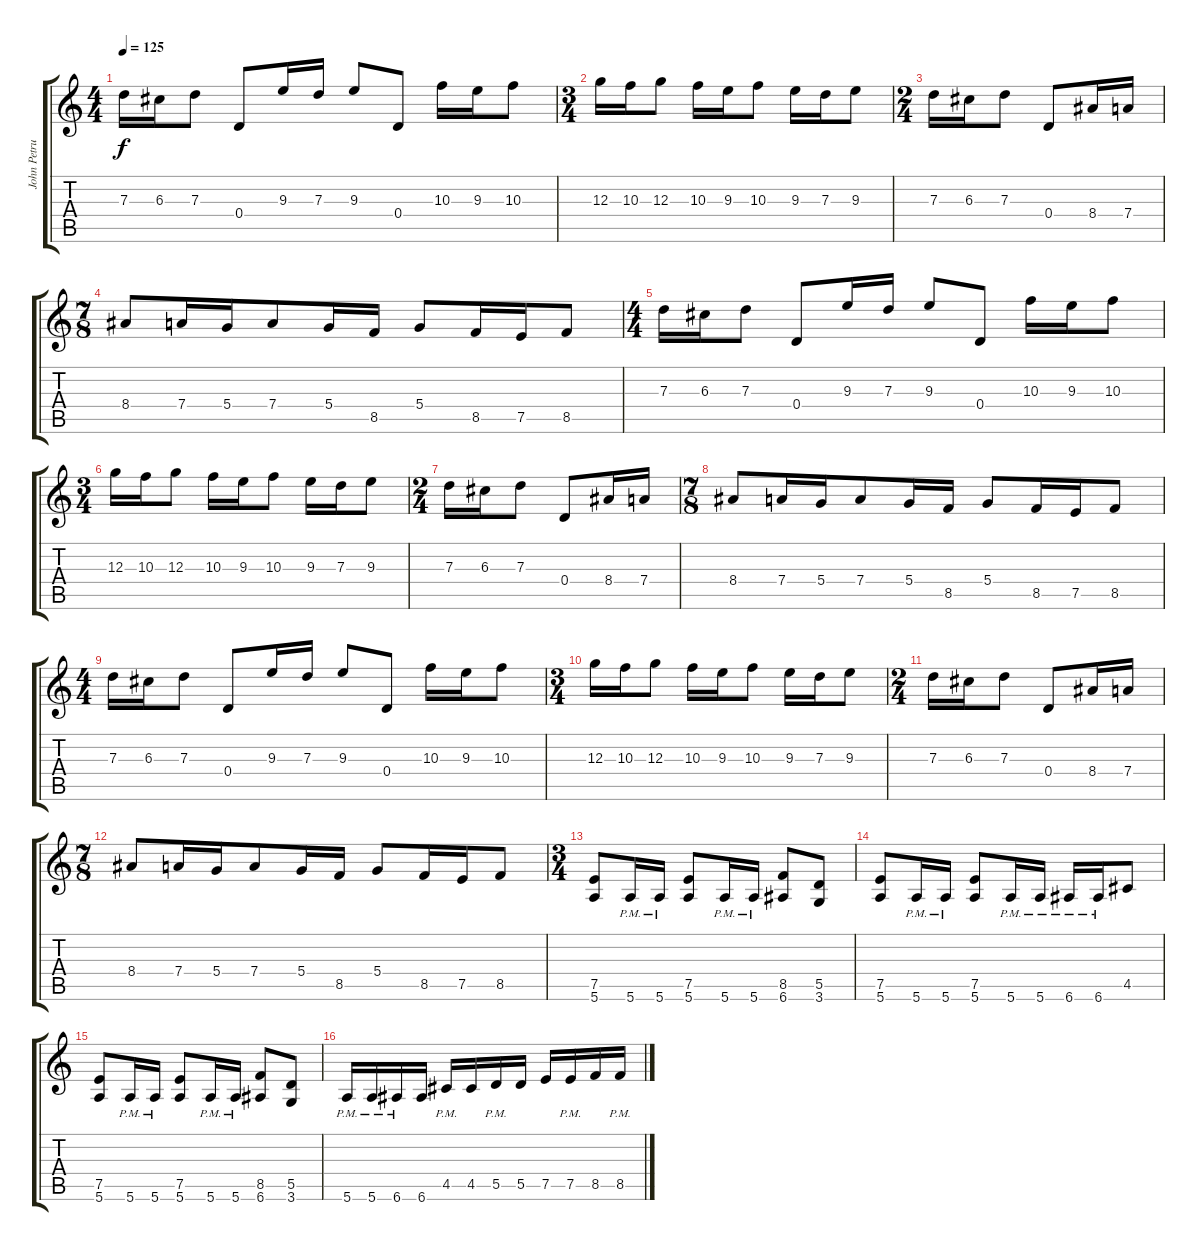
\track ("John Petrucci Lead Guitar" "John Petru") {instrument distortionguitar}
\staff {score tabs}
\tuning (E4 B3 G3 D3 A2 E2) {hide}
\ts (4 4)
\tempo 125
\clef g2
\ks c
7.3.16{dy f} 6.3.16 7.3.8 0.4.8 9.3.16 7.3.16 9.3.8 0.4.8 10.3.16 9.3.16 10.3.8 |
\ts (3 4)
12.3.16 10.3.16 12.3.8 10.3.16 9.3.16 10.3.8 9.3.16 7.3.16 9.3.8 |
\ts (2 4)
7.3.16 6.3.16 7.3.8 0.4.8 8.4.16 7.4.16 |
\ts (7 8)
8.4.8 7.4.16 5.4.16 7.4.8 5.4.16 8.5.16 5.4.8 8.5.16 7.5.16 8.5.8 |
\ts (4 4)
7.3.16 6.3.16 7.3.8 0.4.8 9.3.16 7.3.16 9.3.8 0.4.8 10.3.16 9.3.16 10.3.8 |
\ts (3 4)
12.3.16 10.3.16 12.3.8 10.3.16 9.3.16 10.3.8 9.3.16 7.3.16 9.3.8 |
\ts (2 4)
7.3.16 6.3.16 7.3.8 0.4.8 8.4.16 7.4.16 |
\ts (7 8)
8.4.8 7.4.16 5.4.16 7.4.8 5.4.16 8.5.16 5.4.8 8.5.16 7.5.16 8.5.8 |
\ts (4 4)
7.3.16 6.3.16 7.3.8 0.4.8 9.3.16 7.3.16 9.3.8 0.4.8 10.3.16 9.3.16 10.3.8 |
\ts (3 4)
12.3.16 10.3.16 12.3.8 10.3.16 9.3.16 10.3.8 9.3.16 7.3.16 9.3.8 |
\ts (2 4)
7.3.16 6.3.16 7.3.8 0.4.8 8.4.16 7.4.16 |
\ts (7 8)
8.4.8 7.4.16 5.4.16 7.4.8 5.4.16 8.5.16 5.4.8 8.5.16 7.5.16 8.5.8 |
\ts (3 4)
(7.5 5.6).8 5.6{pm}.16 5.6{pm}.16 (7.5 5.6).8 5.6{pm}.16 5.6{pm}.16 (8.5 6.6).8 (5.5 3.6).8 |
(7.5 5.6).8 5.6{pm}.16 5.6{pm}.16 (7.5 5.6).8 5.6{pm}.16 5.6{pm}.16 6.6{pm}.16 6.6{pm}.16 4.5.8 |
(7.5 5.6).8 5.6{pm}.16 5.6{pm}.16 (7.5 5.6).8 5.6{pm}.16 5.6{pm}.16 (8.5 6.6).8 (5.5 3.6).8 |
5.6{pm}.16 5.6{pm}.16 6.6{pm}.16 6.6.16 4.5{pm}.16 4.5.16 5.5{pm}.16 5.5.16 7.5.16 7.5{pm}.16 8.5.16 8.5{pm}.16
